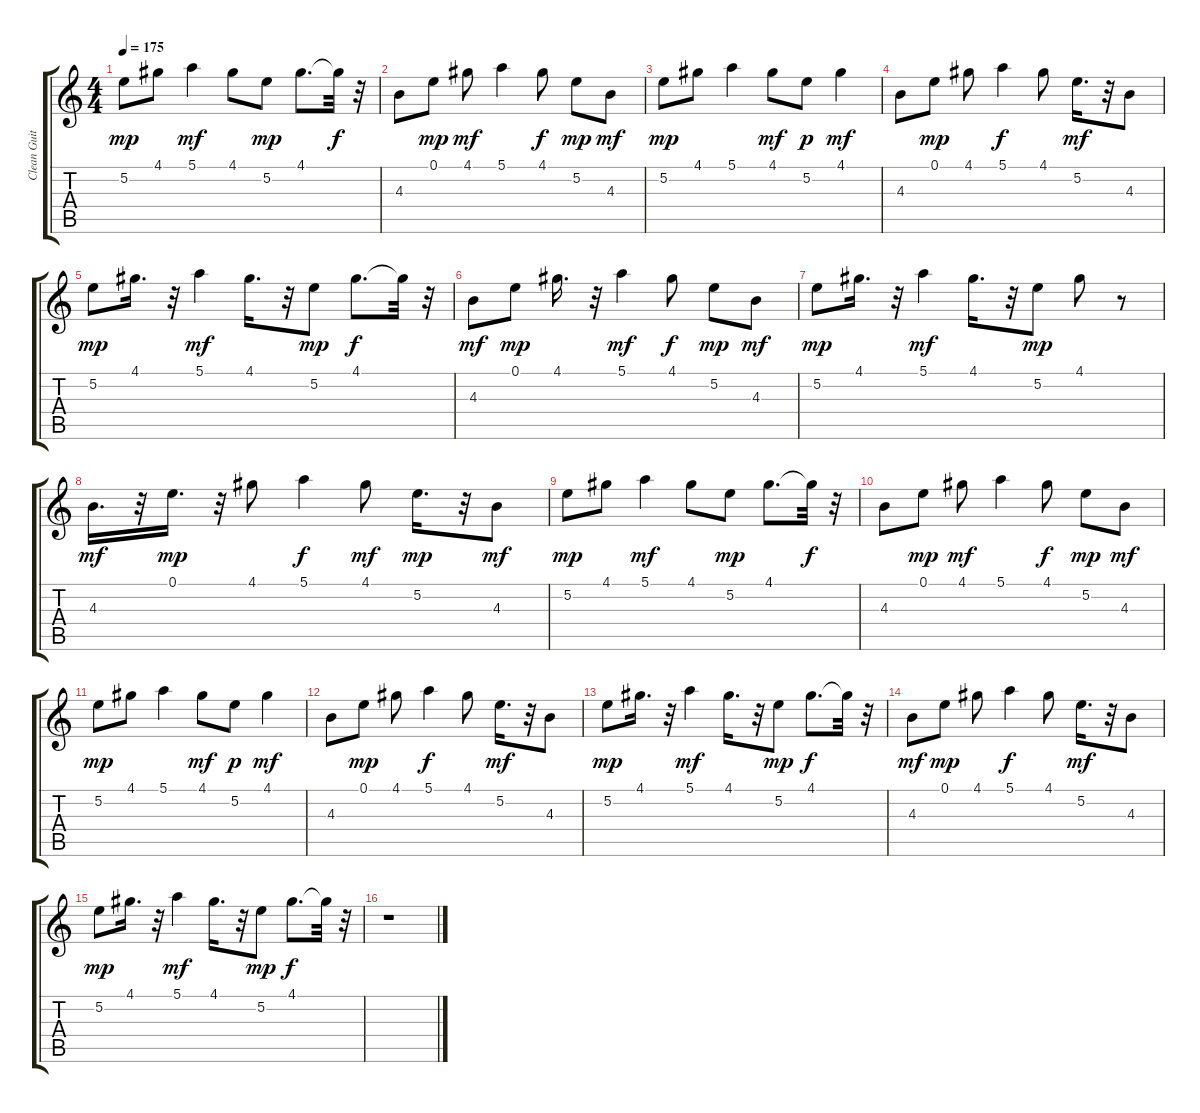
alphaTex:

\track ("Clean Guitar" "Clean Guit") {instrument electricguitarclean}
\staff {score tabs}
\tuning (E4 B3 G3 D3 A2 E2) {hide}
\ts (4 4)
\tempo 175
\clef g2
\ks c
5.2.8{dy mp} 4.1.8 5.1.4{dy mf} 4.1.8 5.2.8{dy mp} 4.1.8{d} 4.1{t}.32{dy f} r.32 |
4.3.8 0.1.8{dy mp} 4.1.8{dy mf} 5.1.4 4.1.8{dy f} 5.2.8{dy mp} 4.3.8{dy mf} |
5.2.8{dy mp} 4.1.8 5.1.4 4.1.8{dy mf} 5.2.8{dy p} 4.1.4{dy mf} |
4.3.8 0.1.8{dy mp} 4.1.8 5.1.4{dy f} 4.1.8 5.2.16{d dy mf} r.32 4.3.8 |
5.2.8{dy mp} 4.1.16{d} r.32 5.1.4{dy mf} 4.1.16{d} r.32 5.2.8{dy mp} 4.1.8{d dy f} 4.1{t}.32 r.32 |
4.3.8{dy mf} 0.1.8{dy mp} 4.1.16{d} r.32 5.1.4{dy mf} 4.1.8{dy f} 5.2.8{dy mp} 4.3.8{dy mf} |
5.2.8{dy mp} 4.1.16{d} r.32 5.1.4{dy mf} 4.1.16{d} r.32 5.2.8{dy mp} 4.1.8 r.8 |
4.3.16{d dy mf} r.32 0.1.16{d dy mp} r.32 4.1.8 5.1.4{dy f} 4.1.8{dy mf} 5.2.16{d dy mp} r.32 4.3.8{dy mf} |
5.2.8{dy mp} 4.1.8 5.1.4{dy mf} 4.1.8 5.2.8{dy mp} 4.1.8{d} 4.1{t}.32{dy f} r.32 |
4.3.8 0.1.8{dy mp} 4.1.8{dy mf} 5.1.4 4.1.8{dy f} 5.2.8{dy mp} 4.3.8{dy mf} |
5.2.8{dy mp} 4.1.8 5.1.4 4.1.8{dy mf} 5.2.8{dy p} 4.1.4{dy mf} |
4.3.8 0.1.8{dy mp} 4.1.8 5.1.4{dy f} 4.1.8 5.2.16{d dy mf} r.32 4.3.8 |
5.2.8{dy mp} 4.1.16{d} r.32 5.1.4{dy mf} 4.1.16{d} r.32 5.2.8{dy mp} 4.1.8{d dy f} 4.1{t}.32 r.32 |
4.3.8{dy mf} 0.1.8{dy mp} 4.1.8 5.1.4{dy f} 4.1.8 5.2.16{d dy mf} r.32 4.3.8 |
5.2.8{dy mp} 4.1.16{d} r.32 5.1.4{dy mf} 4.1.16{d} r.32 5.2.8{dy mp} 4.1.8{d dy f} 4.1{t}.32 r.32 |
r.1
